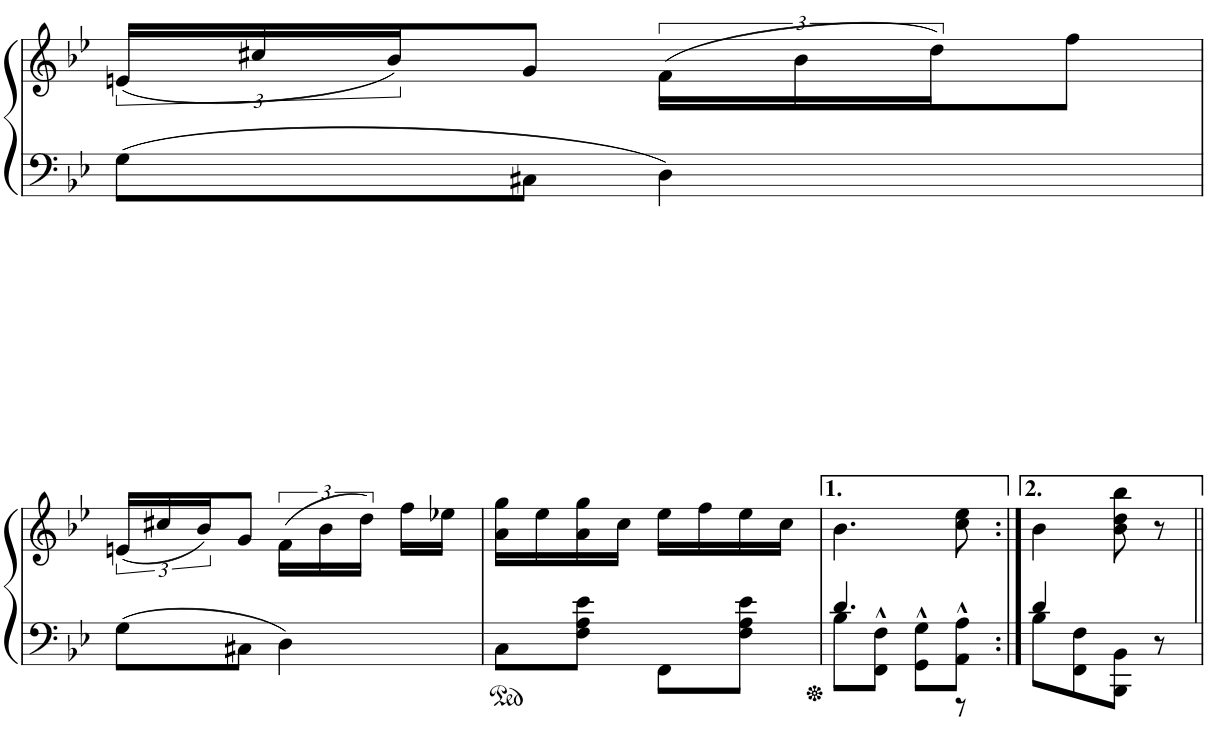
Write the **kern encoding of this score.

**kern	**kern
*part1	*part1
*staff2	*staff1
*I"Piano	*
*I'Pno.	*
!!LO:PB:g=z
*clefF4	*clefG2
*k[b-e-]	*k[b-e-]
*B-:	*B-:
*M2/4	*M2/4
=17	=17
8G\L	(24en/LL
.	24cc#X/
.	24b-/J)
8C#X\J	8g/J
4D\	(24f\LL
.	24b-\
.	24dd\J)
.	8ff\J
!!LO:LB:g=z
=18	=18
8G\L	(24en/LL
.	24cc#X/
.	24b-/J)
8C#X\J	8g/J
4D\	(24f\LL
.	24b-\
.	24dd\JJ)
.	16ff\LL
.	16ee-X\JJ
=19	=19
8C\L	16a\ 16gg\LL
.	16ee-\
8F\ 8A\ 8e-\J	16a\ 16gg\
.	16cc\JJ
8FF\L	16ee-\LL
.	16ff\
8F\ 8A\ 8e-\J	16ee-\
.	16cc\JJ
=20	=20
*^	*
8B-\L	4.d/	4.b-\
8FF\^^ 8F\^^J	.	.
8GG\^^ 8G\^^L	.	.
8AA\^^ 8A\^^J	8r	8cc\ 8ee-\
=21:|!	=21:|!	=21:|!
8B-\L	4d/	4b-\
8FF\ 8F\	.	.
8BBB-\ 8BB-\J	4ryy	8b-\ 8dd\ 8bb-\
8r	.	8r
*v	*v	*
=||	=||
*-	*-
